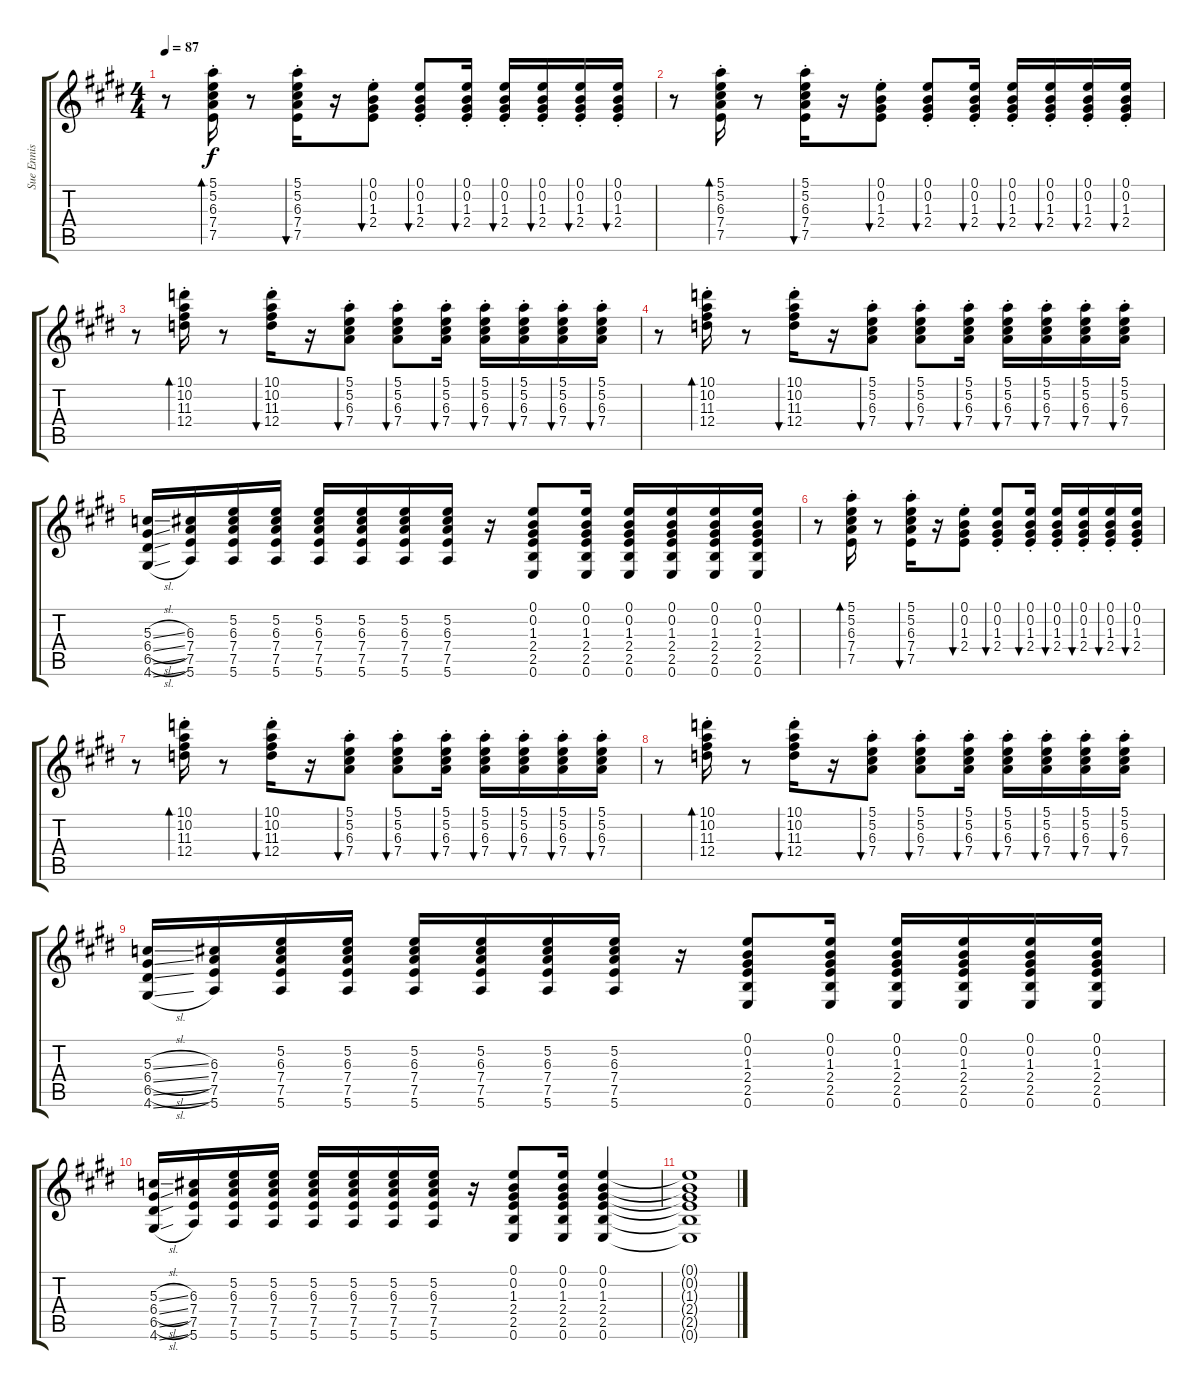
\track ("Sue Ennis Guitar" "Sue Ennis ") {instrument overdrivenguitar}
\staff {score tabs}
\tuning (E4 B3 G3 D3 A2 E2) {hide}
\ts (4 4)
\tempo 87
\clef g2
\ks e
r.8{dy f} (5.1 5.2 6.3 7.4 7.5{st}).16{bd 30} r.8 (5.1 5.2 6.3 7.4{st} 7.5).16{bu 60} r.16 (0.1 0.2{st} 1.3 2.4).8{bu 60} (0.1 0.2 1.3{st} 2.4).8{bu 60} (0.1 0.2{st} 1.3 2.4).16{bu 60} (0.1 0.2 1.3{st} 2.4).16{bu 60} (0.1 0.2 1.3{st} 2.4).16{bu 60} (0.1 0.2 1.3{st} 2.4).16{bu 60} (0.1 0.2 1.3{st} 2.4).16{bu 60} |
r.8 (5.1 5.2 6.3 7.4 7.5{st}).16{bd 30} r.8 (5.1 5.2 6.3 7.4{st} 7.5).16{bu 60} r.16 (0.1 0.2{st} 1.3 2.4).8{bu 60} (0.1 0.2 1.3{st} 2.4).8{bu 60} (0.1 0.2{st} 1.3 2.4).16{bu 60} (0.1 0.2 1.3{st} 2.4).16{bu 60} (0.1 0.2 1.3{st} 2.4).16{bu 60} (0.1 0.2 1.3{st} 2.4).16{bu 60} (0.1 0.2 1.3{st} 2.4).16{bu 60} |
r.8 (10.1{st} 10.2{st} 11.3{st} 12.4{st}).16{bd 60} r.8 (10.1{st} 10.2{st} 11.3{st} 12.4{st}).16{bu 60} r.16 (5.1{st} 5.2{st} 6.3{st} 7.4{st}).8{bu 60} (5.1{st} 5.2{st} 6.3{st} 7.4{st}).8{bu 60} (5.1{st} 5.2{st} 6.3{st} 7.4{st}).16{bu 60} (5.1{st} 5.2{st} 6.3{st} 7.4{st}).16{bu 60} (5.1{st} 5.2{st} 6.3{st} 7.4{st}).16{bu 60} (5.1{st} 5.2{st} 6.3{st} 7.4{st}).16{bu 60} (5.1{st} 5.2{st} 6.3{st} 7.4{st}).16{bu 60} |
r.8 (10.1{st} 10.2{st} 11.3{st} 12.4{st}).16{bd 60} r.8 (10.1{st} 10.2{st} 11.3{st} 12.4{st}).16{bu 60} r.16 (5.1{st} 5.2{st} 6.3{st} 7.4{st}).8{bu 60} (5.1{st} 5.2{st} 6.3{st} 7.4{st}).8{bu 60} (5.1{st} 5.2{st} 6.3{st} 7.4{st}).16{bu 60} (5.1{st} 5.2{st} 6.3{st} 7.4{st}).16{bu 60} (5.1{st} 5.2{st} 6.3{st} 7.4{st}).16{bu 60} (5.1{st} 5.2{st} 6.3{st} 7.4{st}).16{bu 60} (5.1{st} 5.2{st} 6.3{st} 7.4{st}).16{bu 60} |
(5.3{sl} 6.4{sl} 6.5{sl} 4.6{sl}).16 (6.3 7.4 7.5 5.6).16 (5.2 6.3 7.4 7.5 5.6).16 (5.2 6.3 7.4 7.5 5.6).16 (5.2 6.3 7.4 7.5 5.6).16 (5.2 6.3 7.4 7.5 5.6).16 (5.2 6.3 7.4 7.5 5.6).16 (5.2 6.3 7.4 7.5 5.6).16 r.16 (0.1 0.2 1.3 2.4 2.5 0.6).8 (0.1 0.2 1.3 2.4 2.5 0.6).16 (0.1 0.2 1.3 2.4 2.5 0.6).16 (0.1 0.2 1.3 2.4 2.5 0.6).16 (0.1 0.2 1.3 2.4 2.5 0.6).16 (0.1 0.2 1.3 2.4 2.5 0.6).16 |
r.8 (5.1 5.2 6.3 7.4 7.5{st}).16{bd 30} r.8 (5.1 5.2 6.3 7.4{st} 7.5).16{bu 60} r.16 (0.1 0.2{st} 1.3 2.4).8{bu 60} (0.1 0.2 1.3{st} 2.4).8{bu 60} (0.1 0.2{st} 1.3 2.4).16{bu 60} (0.1 0.2 1.3{st} 2.4).16{bu 60} (0.1 0.2 1.3{st} 2.4).16{bu 60} (0.1 0.2 1.3{st} 2.4).16{bu 60} (0.1 0.2 1.3{st} 2.4).16{bu 60} |
r.8 (10.1{st} 10.2{st} 11.3{st} 12.4{st}).16{bd 60} r.8 (10.1{st} 10.2{st} 11.3{st} 12.4{st}).16{bu 60} r.16 (5.1{st} 5.2{st} 6.3{st} 7.4{st}).8{bu 60} (5.1{st} 5.2{st} 6.3{st} 7.4{st}).8{bu 60} (5.1{st} 5.2{st} 6.3{st} 7.4{st}).16{bu 60} (5.1{st} 5.2{st} 6.3{st} 7.4{st}).16{bu 60} (5.1{st} 5.2{st} 6.3{st} 7.4{st}).16{bu 60} (5.1{st} 5.2{st} 6.3{st} 7.4{st}).16{bu 60} (5.1{st} 5.2{st} 6.3{st} 7.4{st}).16{bu 60} |
r.8 (10.1{st} 10.2{st} 11.3{st} 12.4{st}).16{bd 60} r.8 (10.1{st} 10.2{st} 11.3{st} 12.4{st}).16{bu 60} r.16 (5.1{st} 5.2{st} 6.3{st} 7.4{st}).8{bu 60} (5.1{st} 5.2{st} 6.3{st} 7.4{st}).8{bu 60} (5.1{st} 5.2{st} 6.3{st} 7.4{st}).16{bu 60} (5.1{st} 5.2{st} 6.3{st} 7.4{st}).16{bu 60} (5.1{st} 5.2{st} 6.3{st} 7.4{st}).16{bu 60} (5.1{st} 5.2{st} 6.3{st} 7.4{st}).16{bu 60} (5.1{st} 5.2{st} 6.3{st} 7.4{st}).16{bu 60} |
(5.3{sl} 6.4{sl} 6.5{sl} 4.6{sl}).16 (6.3 7.4 7.5 5.6).16 (5.2 6.3 7.4 7.5 5.6).16 (5.2 6.3 7.4 7.5 5.6).16 (5.2 6.3 7.4 7.5 5.6).16 (5.2 6.3 7.4 7.5 5.6).16 (5.2 6.3 7.4 7.5 5.6).16 (5.2 6.3 7.4 7.5 5.6).16 r.16 (0.1 0.2 1.3 2.4 2.5 0.6).8 (0.1 0.2 1.3 2.4 2.5 0.6).16 (0.1 0.2 1.3 2.4 2.5 0.6).16 (0.1 0.2 1.3 2.4 2.5 0.6).16 (0.1 0.2 1.3 2.4 2.5 0.6).16 (0.1 0.2 1.3 2.4 2.5 0.6).16 |
(5.3{sl} 6.4{sl} 6.5{sl} 4.6{sl}).16 (6.3 7.4 7.5 5.6).16 (5.2 6.3 7.4 7.5 5.6).16 (5.2 6.3 7.4 7.5 5.6).16 (5.2 6.3 7.4 7.5 5.6).16 (5.2 6.3 7.4 7.5 5.6).16 (5.2 6.3 7.4 7.5 5.6).16 (5.2 6.3 7.4 7.5 5.6).16 r.16 (0.1 0.2 1.3 2.4 2.5 0.6).8 (0.1 0.2 1.3 2.4 2.5 0.6).16 (0.1 0.2 1.3 2.4 2.5 0.6).4 |
(0.1{t} 0.2{t} 1.3{t} 2.4{t} 2.5{t} 0.6{t}).1
